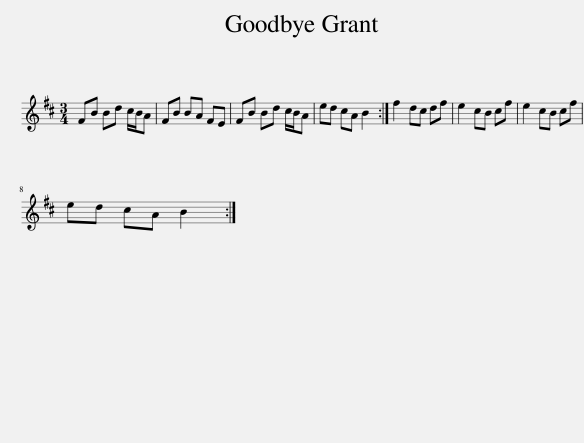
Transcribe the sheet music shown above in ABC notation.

X:1
L:1/8
M:3/4
I:linebreak $
K:Bmin
V:1 treble
V:1
 FB Bd c/B/A | FB BA FE | FB Bd c/B/A | ed cA B2 :| f2 dc df | %5
 e2 cB cf | e2 cB cf |$ ed cA B2 :| %8
